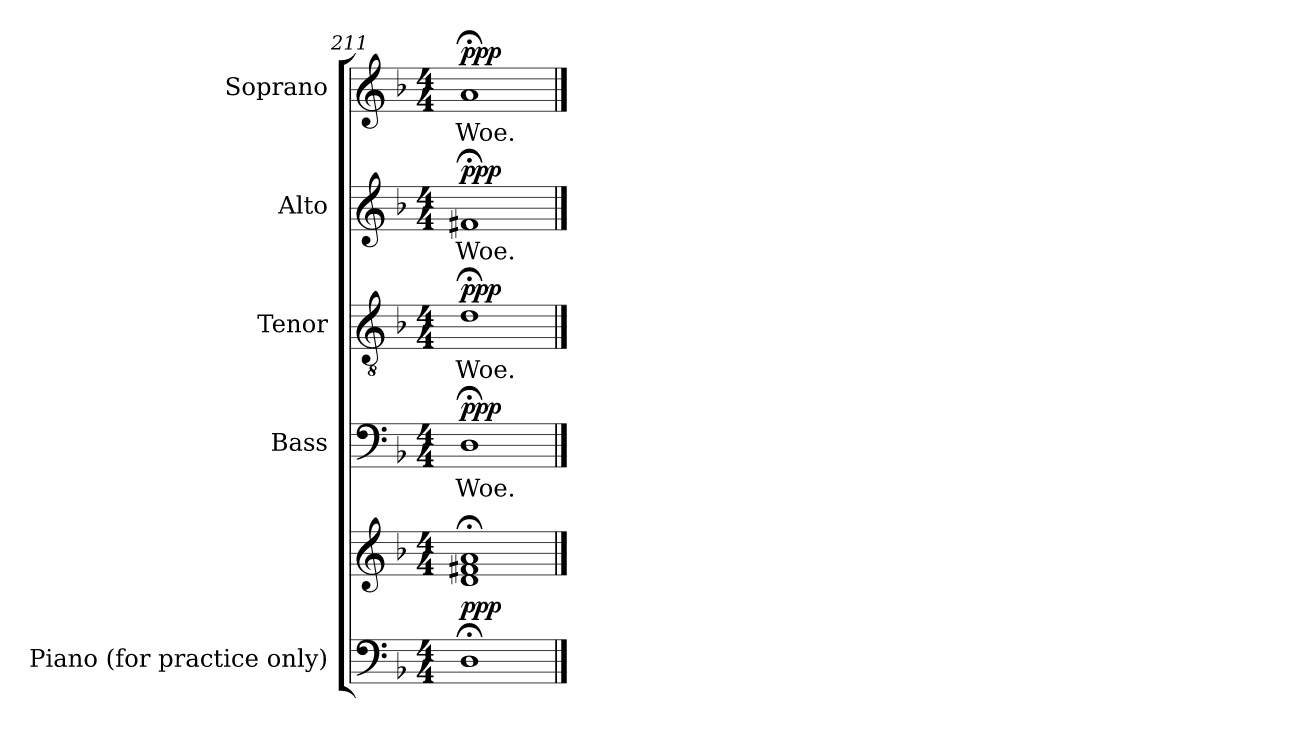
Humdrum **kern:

**kern	**kern	**dynam	**kern	**text	**dynam	**kern	**text	**dynam	**kern	**text	**dynam	**kern	**text	**dynam
*part5	*part5	*part5	*part4	*part4	*part4	*part3	*part3	*part3	*part2	*part2	*part2	*part1	*part1	*part1
*staff6	*staff5	*staff5/6	*staff4	*staff4	*staff4	*staff3	*staff3	*staff3	*staff2	*staff2	*staff2	*staff1	*staff1	*staff1
*I"Piano (for  practice only)	*	*	*I"Bass	*	*	*I"Tenor	*	*	*I"Alto	*	*	*I"Soprano	*	*
*I'Pno.	*	*	*I'B.	*	*	*I'T.	*	*	*I'A.	*	*	*I'S.	*	*
*clefF4	*clefG2	*	*clefF4	*	*	*clefGv2	*	*	*clefG2	*	*	*clefG2	*	*
*	*	*	*	*	*	*ITrd7c12	*	*	*	*	*	*	*	*
*k[b-]	*k[b-]	*	*k[b-]	*	*	*k[b-]	*	*	*k[b-]	*	*	*k[b-]	*	*
*F:	*F:	*	*F:	*	*	*F:	*	*	*F:	*	*	*F:	*	*
*M4/4	*M4/4	*	*M4/4	*	*	*M4/4	*	*	*M4/4	*	*	*M4/4	*	*
=211	=211	=211	=211	=211	=211	=211	=211	=211	=211	=211	=211	=211	=211	=211
*	*^	*	*	*	*	*	*	*	*	*	*	*	*	*
*	*	*^	*	*	*	*	*	*	*	*	*	*	*	*	*
!	!	!	!	!	!	!LO:LY:b:color=#000000	!	!	!	!	!	!	!	!	!	!
!	!	!	!	!	!	!	!	!	!LO:LY:b:color=#000000	!	!	!	!	!	!	!
!	!	!	!	!	!	!	!	!	!	!	!	!LO:LY:b:color=#000000	!	!	!	!
!	!	!	!	!	!	!	!	!	!	!	!	!	!	!	!LO:LY:b:color=#000000	!
1D;i	1a;i	1f#Xi	1di	ppp	1D;i	Woe.	ppp	1D;i	Woe.	ppp	1f#X;i	Woe.	ppp	1a;i	Woe.	ppp
*	*v	*v	*v	*	*	*	*	*	*	*	*	*	*	*	*	*
==	==	==	==	==	==	==	==	==	==	==	==	==	==	==
*-	*-	*-	*-	*-	*-	*-	*-	*-	*-	*-	*-	*-	*-	*-
